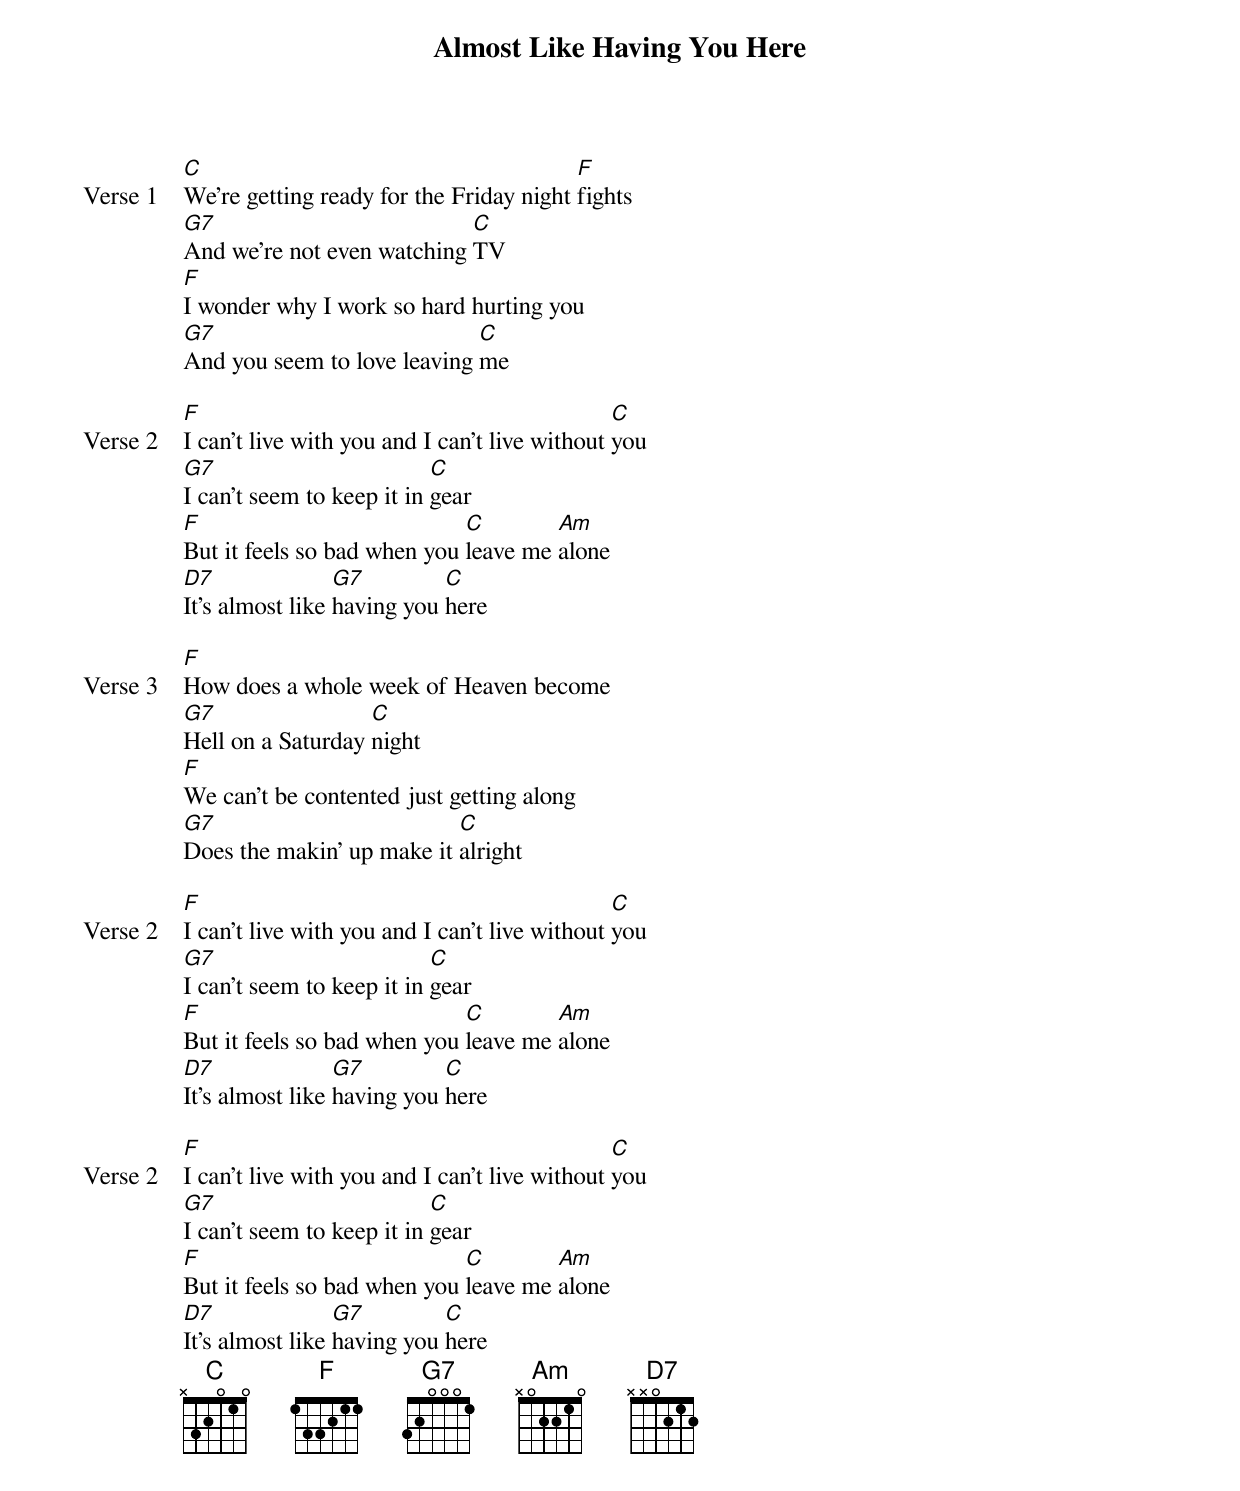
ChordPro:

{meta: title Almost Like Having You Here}
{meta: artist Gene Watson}
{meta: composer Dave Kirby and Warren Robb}

{start_of_verse: Verse 1}
[C]We're getting ready for the Friday night [F]fights
[G7]And we're not even watching [C]TV
[F]I wonder why I work so hard hurting you
[G7]And you seem to love leaving [C]me
{end_of_verse}

{start_of_verse: Verse 2}
[F]I can't live with you and I can't live without [C]you
[G7]I can't seem to keep it in [C]gear
[F]But it feels so bad when you [C]leave me [Am]alone
[D7]It's almost like [G7]having you [C]here
{end_of_verse}

{start_of_verse: Verse 3}
[F]How does a whole week of Heaven become
[G7]Hell on a Saturday [C]night
[F]We can't be contented just getting along
[G7]Does the makin' up make it [C]alright
{end_of_verse}

{start_of_verse: Verse 2}
[F]I can't live with you and I can't live without [C]you
[G7]I can't seem to keep it in [C]gear
[F]But it feels so bad when you [C]leave me [Am]alone
[D7]It's almost like [G7]having you [C]here
{end_of_verse}

{start_of_verse: Verse 2}
[F]I can't live with you and I can't live without [C]you
[G7]I can't seem to keep it in [C]gear
[F]But it feels so bad when you [C]leave me [Am]alone
[D7]It's almost like [G7]having you [C]here
{end_of_verse}
